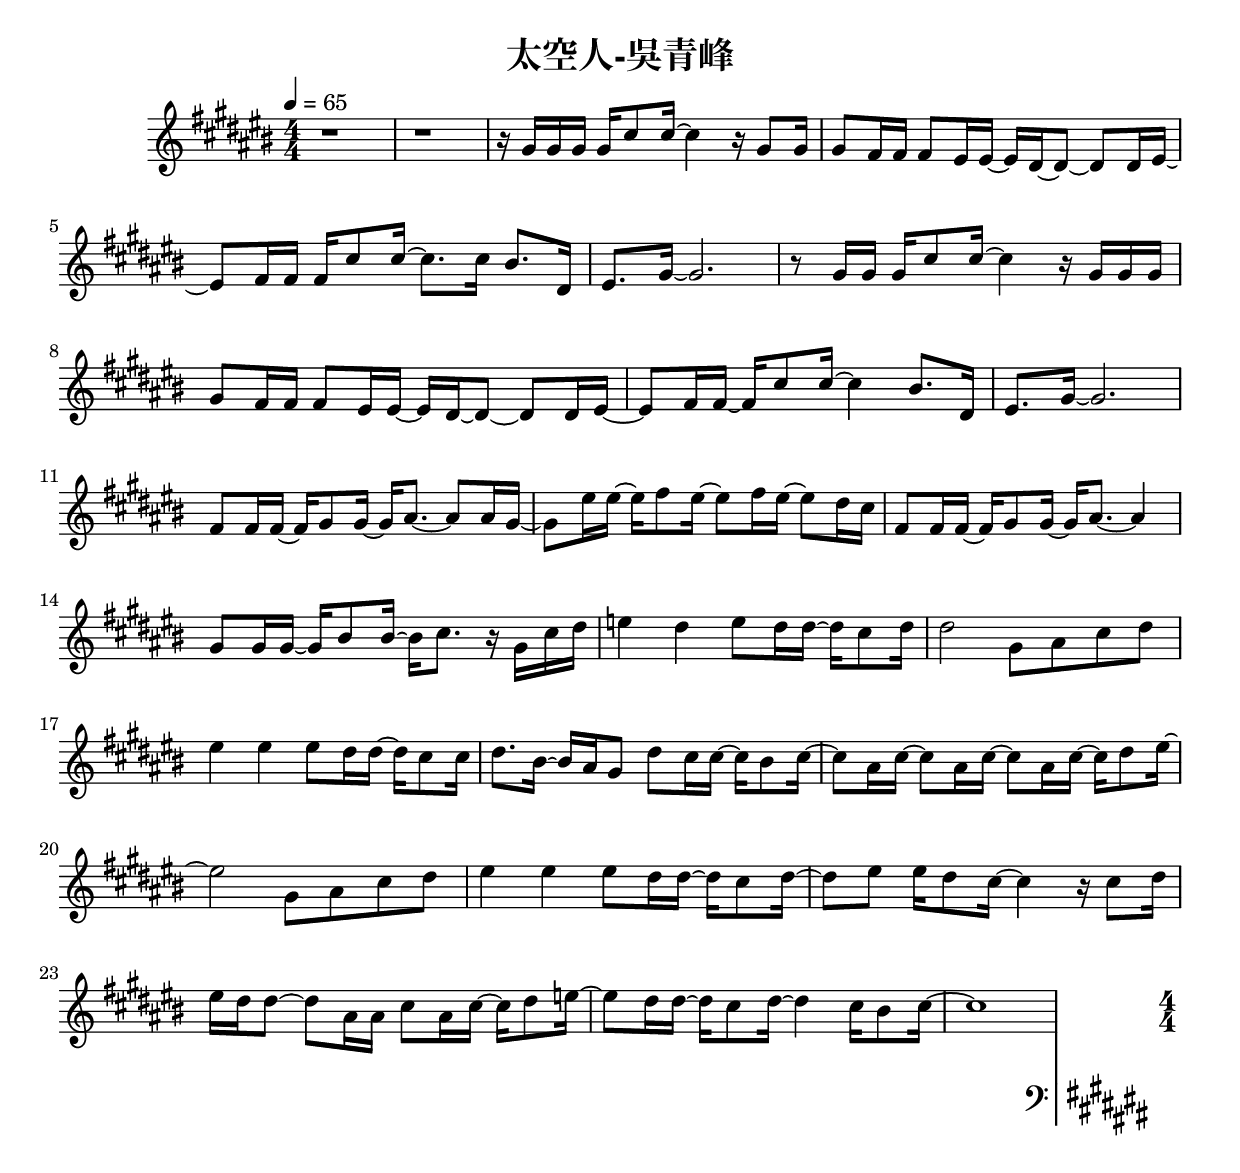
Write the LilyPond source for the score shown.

\header {
  title = "太空人-吳青峰"
  composer = ""
}

righthand = {\clef treble \key cis\major \numericTimeSignature \time 4/4 \tempo 4=65
  <<
  \relative cis''{
    r1 | r |

    r16 gis gis gis gis cis8 cis16~ cis4 r16 gis8 gis16 |
    gis8 fis16 fis fis8 eis16 eis~ eis dis~ dis8~ dis dis16 eis~ |
    eis8 fis16 fis fis cis'8 cis16~ cis8. cis16 bis8. dis,16 |
    eis8. gis16~ gis2. |

    r8 gis16 gis gis cis8 cis16~ cis4 r16 gis gis gis |
    gis8 fis16 fis fis8 eis16 eis~ eis dis~ dis8~ dis dis16 eis~ |
    eis8 fis16 fis~ fis cis'8 cis16~ cis4 bis8. dis,16 |
    eis8. gis16~ gis2. |

    fis8 fis16 fis~ fis gis8 gis16~ gis16 ais8.~ ais8 ais16 gis~|
    gis8 eis'16 eis16~ eis16 fis8 eis16~ eis8 fis16 eis16~ eis8 dis16 cis |
    fis,8 fis16 fis~ fis gis8 gis16~ gis16 ais8.~ ais4 |
    gis8 gis16 gis~ gis bis8 bis16~ bis16 cis8. r16 gis cis dis |
    e4 dis e8 dis16 dis~ dis cis8 dis16 |
    dis2 gis,8 ais cis dis |

    eis4 eis eis8 dis16 dis~ dis cis8 cis16 |
    dis8. bis16~ bis ais gis8 dis' cis16 cis~ cis bis8 cis16~ |
    cis8 ais16 cis~ cis8 ais16 cis~ cis8 ais16 cis~ cis16 dis8 eis16~|
    eis2 gis,8 ais cis dis |

    eis4 eis eis8 dis16 dis~ dis cis8 dis16~|
    dis8 eis eis16 dis8 cis16~ cis4 r16 cis8 dis16|
    eis dis dis8~ dis ais16 ais cis8 ais16 cis~ cis dis8 e16~|
    e8 dis16 dis~ dis cis8 dis16~ dis4 cis16 bis8 cis16~| cis1 |
  
  
  }

  >>

}

lefthand = {\clef bass \key cis\major \numericTimeSignature \time 4/4}

chordsname = {}




\score {<<
  \new ChordNames {\chordsname}
  \new PianoStaff {
    \new Staff \righthand
    \new Staff \lefthand
    }>>

  \layout {}
  \midi {}
}